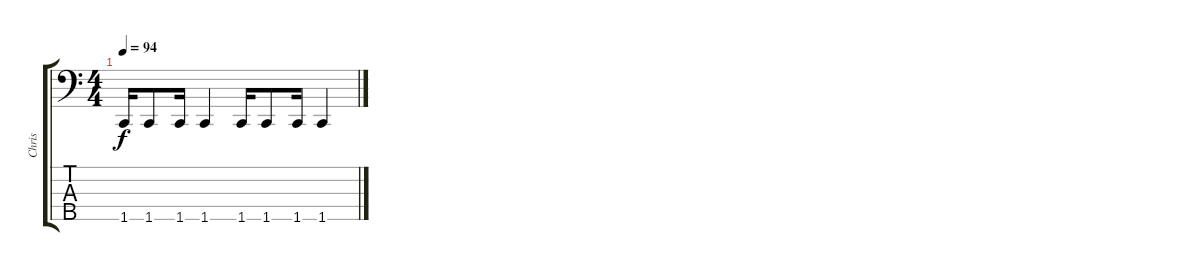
\track ("Chris" "Chris") {instrument electricbassfinger}
\staff {score tabs}
\tuning (G2 D2 A1 E1 B0) {hide}
\ts (4 4)
\tempo 94
\clef f4
\ks c
1.5.16{dy f} 1.5.8 1.5.16 1.5.4 1.5.16 1.5.8 1.5.16 1.5.4
